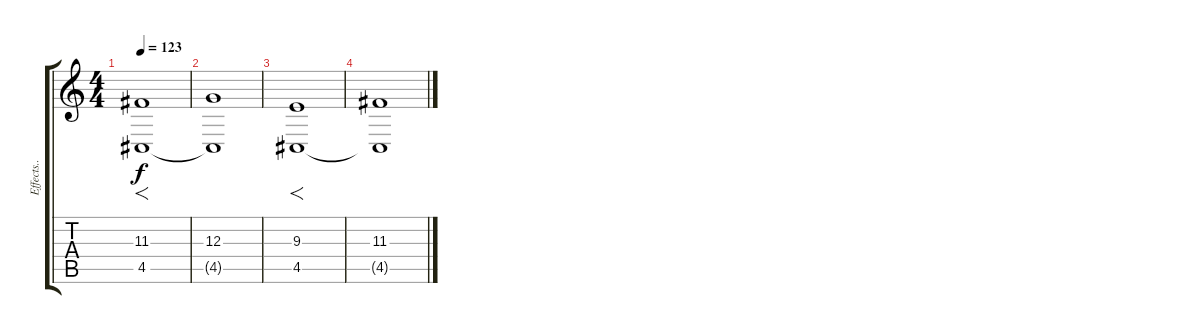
\track ("Effects.." "Effects..") {instrument choiraahs}
\staff {score tabs}
\tuning (E4 B3 G3 D3 A2 E2) {hide}
\ts (4 4)
\tempo 123
\clef g2
\ks c
(11.3 4.5).1{f dy f volume 6} |
(12.3 4.5{t}).1{volume 4} |
(9.3 4.5).1{f volume 6} |
(11.3 4.5{t}).1{volume 4}
